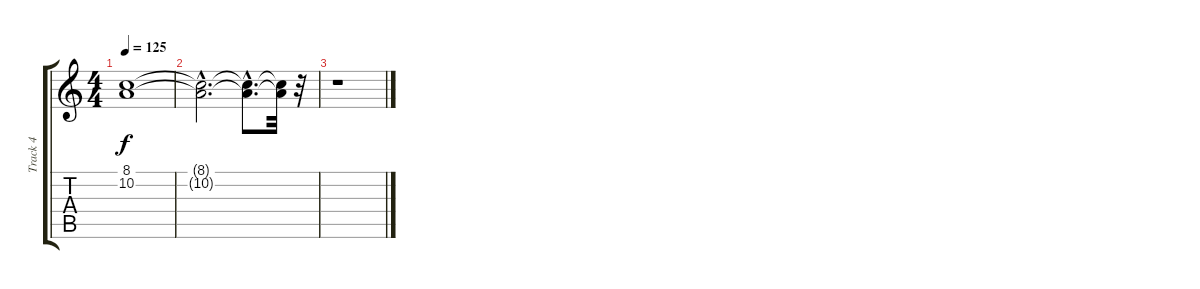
\track ("Track 4" "Track 4") {instrument stringensemble1}
\staff {score tabs}
\tuning (E4 B3 G3 D3 A2 E2) {hide}
\ts (4 4)
\tempo 125
\clef g2
\ks c
(8.1 10.2).1{dy f} |
(8.1{hac t} 10.2{hac t}).2{d} (8.1{hac t} 10.2{hac t}).8{d} (8.1{t} 10.2{t}).32 r.32 |
r.1
